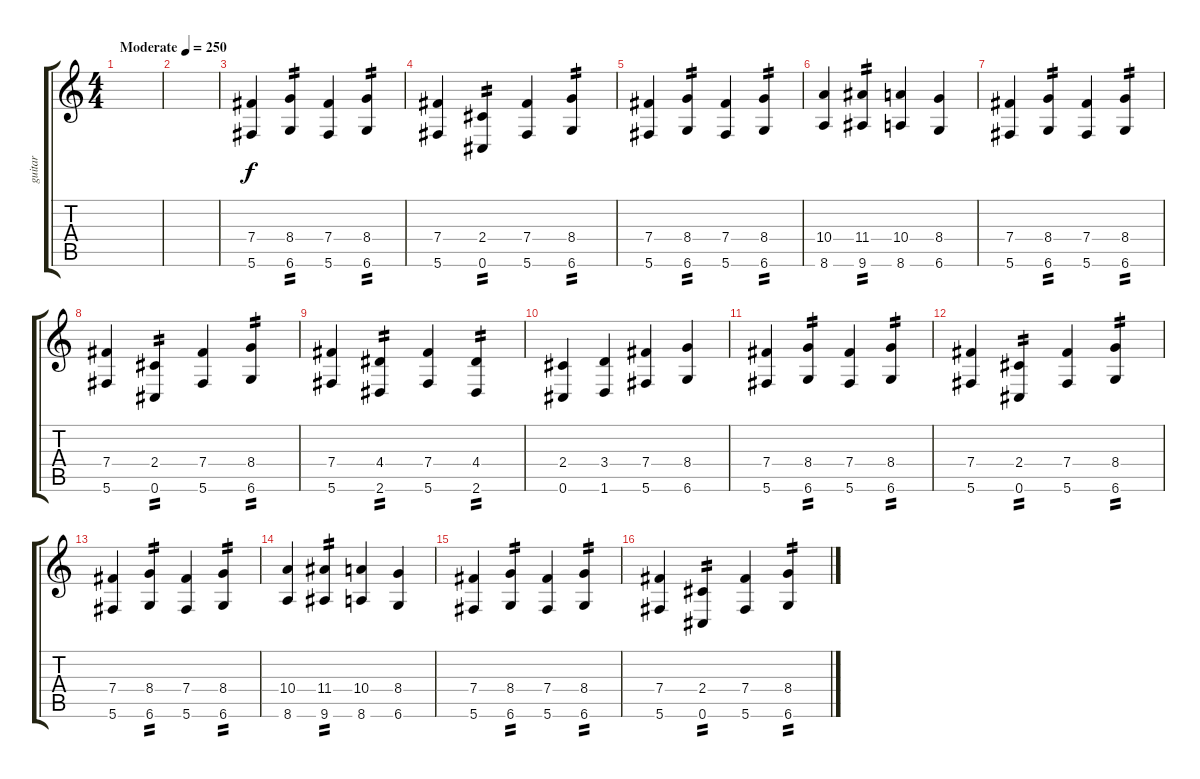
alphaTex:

\track ("guitar" "guitar") {instrument distortionguitar}
\staff {score tabs}
\tuning (Db4 Ab3 E3 B2 Gb2 Db2) {hide}
\ts (4 4)
\tempo (250 "Moderate")
\clef g2
\ks c
|
|
(7.4 5.6).4 (8.4 6.6).4{tp 2} (7.4 5.6).4 (8.4 6.6).4{tp 2} |
(7.4 5.6).4 (2.4 0.6).4{tp 2} (7.4 5.6).4 (8.4 6.6).4{tp 2} |
(7.4 5.6).4 (8.4 6.6).4{tp 2} (7.4 5.6).4 (8.4 6.6).4{tp 2} |
(10.4 8.6).4 (11.4 9.6).4{tp 2} (10.4 8.6).4 (8.4 6.6).4 |
(7.4 5.6).4 (8.4 6.6).4{tp 2} (7.4 5.6).4 (8.4 6.6).4{tp 2} |
(7.4 5.6).4 (2.4 0.6).4{tp 2} (7.4 5.6).4 (8.4 6.6).4{tp 2} |
(7.4 5.6).4 (4.4 2.6).4{tp 2} (7.4 5.6).4 (4.4 2.6).4{tp 2} |
(2.4 0.6).4 (3.4 1.6).4 (7.4 5.6).4 (8.4 6.6).4 |
(7.4 5.6).4 (8.4 6.6).4{tp 2} (7.4 5.6).4 (8.4 6.6).4{tp 2} |
(7.4 5.6).4 (2.4 0.6).4{tp 2} (7.4 5.6).4 (8.4 6.6).4{tp 2} |
(7.4 5.6).4 (8.4 6.6).4{tp 2} (7.4 5.6).4 (8.4 6.6).4{tp 2} |
(10.4 8.6).4 (11.4 9.6).4{tp 2} (10.4 8.6).4 (8.4 6.6).4 |
(7.4 5.6).4 (8.4 6.6).4{tp 2} (7.4 5.6).4 (8.4 6.6).4{tp 2} |
(7.4 5.6).4 (2.4 0.6).4{tp 2} (7.4 5.6).4 (8.4 6.6).4{tp 2}
